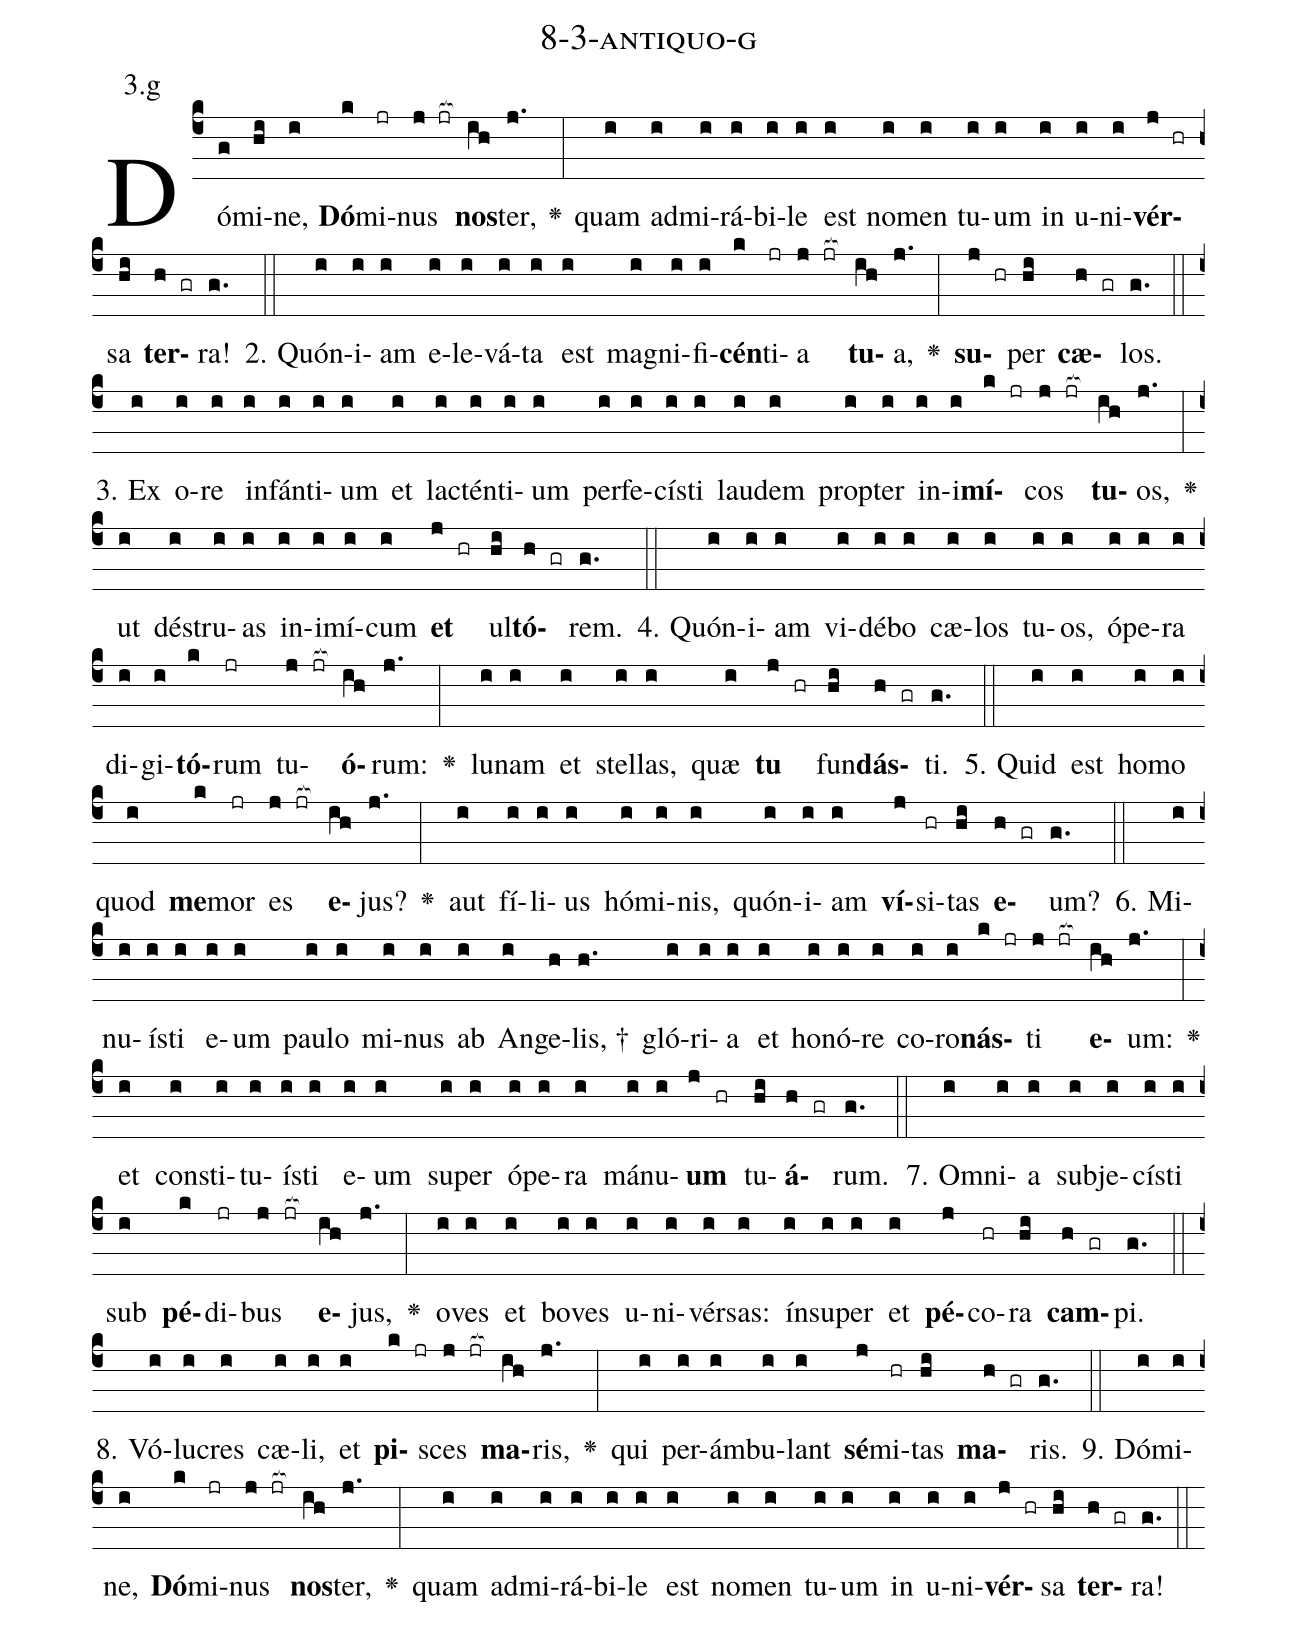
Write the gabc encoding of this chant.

name: 8-3-antiquo-g;
annotation: 3.g;
%%
(c4)Dó(g)mi(hi)ne,(i) <b>Dó</b>(k)mi(jr)nus(j jr[ocb:1{]) <b>nos</b>(ih[ocb:0}])ter,(j.) <v>\greheightstar</v>(:) quam(i) ad(i)mi(i)rá(i)bi(i)le(i) est(i) no(i)men(i) tu(i)um(i) in(i) u(i)ni(i)<b>vér</b>(j hr)sa(hi) <b>ter</b>(h gr)ra!(g.) (::)
2. Quón(i)i(i)am(i) e(i)le(i)vá(i)ta(i) est(i) ma(i)gni(i)fi(i)<b>cén</b>(k)ti(jr)a(j jr[ocb:1{]) <b>tu</b>(ih[ocb:0}])a,(j.) <v>\greheightstar</v>(:) <b>su</b>(j hr)per(hi) <b>cæ</b>(h gr)los.(g.) (::)
3. Ex(i) o(i)re(i) in(i)fán(i)ti(i)um(i) et(i) lac(i)tén(i)ti(i)um(i) per(i)fe(i)cís(i)ti(i) lau(i)dem(i) prop(i)ter(i) in(i)i(i)<b>mí</b>(k jr)cos(j jr[ocb:1{]) <b>tu</b>(ih[ocb:0}])os,(j.) <v>\greheightstar</v>(:) ut(i) dé(i)stru(i)as(i) in(i)i(i)mí(i)cum(i) <b>et</b>(j hr) ul(hi)<b>tó</b>(h gr)rem.(g.) (::)
4. Quón(i)i(i)am(i) vi(i)dé(i)bo(i) cæ(i)los(i) tu(i)os,(i) ó(i)pe(i)ra(i) di(i)gi(i)<b>tó</b>(k)rum(jr) tu(j jr[ocb:1{])<b>ó</b>(ih[ocb:0}])rum:(j.) <v>\greheightstar</v>(:) lu(i)nam(i) et(i) stel(i)las,(i) quæ(i) <b>tu</b>(j hr) fun(hi)<b>dás</b>(h gr)ti.(g.) (::)
5. Quid(i) est(i) ho(i)mo(i) quod(i) <b>me</b>(k)mor(jr) es(j jr[ocb:1{]) <b>e</b>(ih[ocb:0}])jus?(j.) <v>\greheightstar</v>(:) aut(i) fí(i)li(i)us(i) hó(i)mi(i)nis,(i) quón(i)i(i)am(i) <b>ví</b>(j)si(hr)tas(hi) <b>e</b>(h gr)um?(g.) (::)
6. Mi(i)nu(i)ís(i)ti(i) e(i)um(i) pau(i)lo(i) mi(i)nus(i) ab(i) An(i)ge(h)lis, †(h.) gló(i)ri(i)a(i) et(i) ho(i)nó(i)re(i) co(i)ro(i)<b>nás</b>(k jr)ti(j jr[ocb:1{]) <b>e</b>(ih[ocb:0}])um:(j.) <v>\greheightstar</v>(:) et(i) con(i)sti(i)tu(i)ís(i)ti(i) e(i)um(i) su(i)per(i) ó(i)pe(i)ra(i) má(i)nu(i)<b>um</b>(j hr) tu(hi)<b>á</b>(h gr)rum.(g.) (::)
7. Om(i)ni(i)a(i) sub(i)je(i)cís(i)ti(i) sub(i) <b>pé</b>(k)di(jr)bus(j jr[ocb:1{]) <b>e</b>(ih[ocb:0}])jus,(j.) <v>\greheightstar</v>(:) o(i)ves(i) et(i) bo(i)ves(i) u(i)ni(i)vér(i)sas:(i) ín(i)su(i)per(i) et(i) <b>pé</b>(j)co(hr)ra(hi) <b>cam</b>(h gr)pi.(g.) (::)
8. Vó(i)lu(i)cres(i) cæ(i)li,(i) et(i) <b>pi</b>(k jr)sces(j jr[ocb:1{]) <b>ma</b>(ih[ocb:0}])ris,(j.) <v>\greheightstar</v>(:) qui(i) per(i)ám(i)bu(i)lant(i) <b>sé</b>(j)mi(hr)tas(hi) <b>ma</b>(h gr)ris.(g.) (::)
9. Dó(i)mi(i)ne,(i) <b>Dó</b>(k)mi(jr)nus(j jr[ocb:1{]) <b>nos</b>(ih[ocb:0}])ter,(j.) <v>\greheightstar</v>(:) quam(i) ad(i)mi(i)rá(i)bi(i)le(i) est(i) no(i)men(i) tu(i)um(i) in(i) u(i)ni(i)<b>vér</b>(j hr)sa(hi) <b>ter</b>(h gr)ra!(g.) (::)
